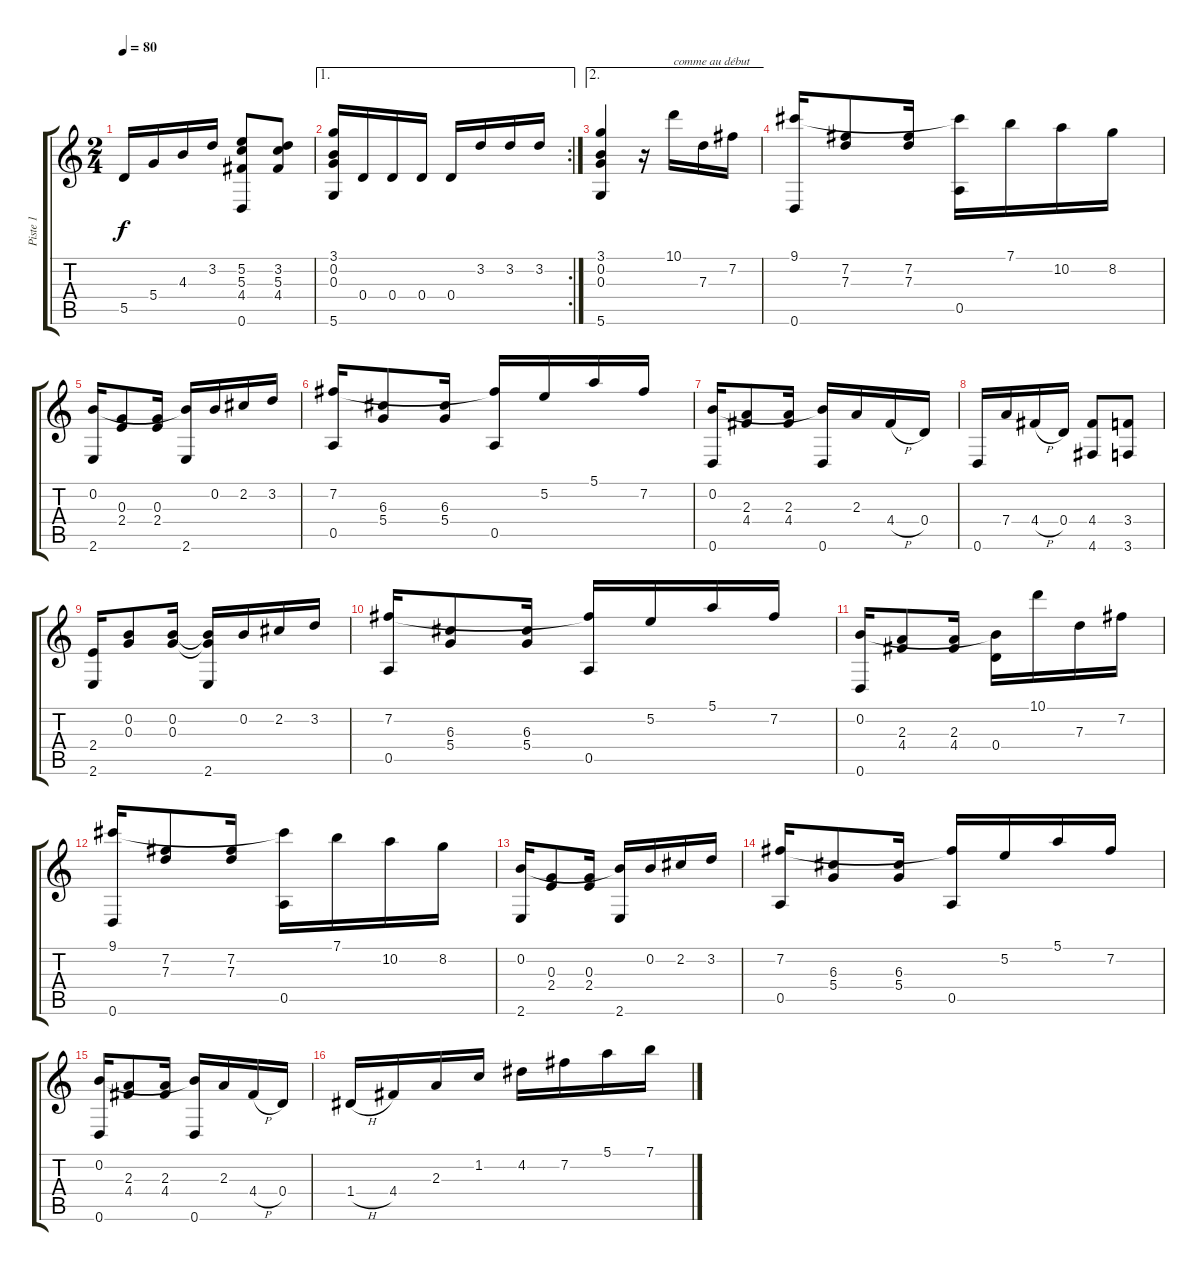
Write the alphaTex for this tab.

\track ("Piste 1" "Piste 1") {instrument acousticguitarnylon}
\staff {score tabs}
\tuning (E4 B3 G3 D3 A2 D2) {hide}
\ts (2 4)
\tempo 80
\clef g2
\ks c
5.5.16{dy f} 5.4.16 4.3.16 3.2.16 (5.2 5.3 4.4 0.6).8 (3.2 5.3 4.4).8 |
\ae 1
\rc 2
(3.1 0.2 0.3 5.6).16 0.4.16 0.4.16 0.4.16 0.4.16 3.2.16 3.2.16 3.2.16 |
\ae 2
(3.1 0.2 0.3 5.6).4 r.16 10.1.16{txt "comme au début"} 7.3.16 7.2.16 |
(9.1 0.6).16 (7.2 7.3).8 (7.2 7.3).16 (9.1{t} 0.5).16 7.1.16 10.2.16 8.2.16 |
(0.2 2.6).16 (0.3 2.4).8 (0.3 2.4).16 (0.2{t} 2.6).16 0.2.16 2.2.16 3.2.16 |
(7.2 0.5).16 (6.3 5.4).8 (6.3 5.4).16 (7.2{t} 0.5).16 5.2.16 5.1.16 7.2.16 |
(0.2 0.6).16 (2.3 4.4).8 (2.3 4.4).16 (0.2{t} 0.6).16 2.3.16 4.4{h}.16 0.4.16 |
0.6.16 7.4.16 4.4{h}.16 0.4.16 (4.4 4.6).8 (3.4 3.6).8 |
(2.4 2.6).16 (0.2 0.3).8 (0.2 0.3).16 (0.2{t} 0.3{t} 2.6).16 0.2.16 2.2.16 3.2.16 |
(7.2 0.5).16 (6.3 5.4).8 (6.3 5.4).16 (7.2{t} 0.5).16 5.2.16 5.1.16 7.2.16 |
(0.2 0.6).16 (2.3 4.4).8 (2.3 4.4).16 (0.2{t} 0.4).16 10.1.16 7.3.16 7.2.16 |
(9.1 0.6).16 (7.2 7.3).8 (7.2 7.3).16 (9.1{t} 0.5).16 7.1.16 10.2.16 8.2.16 |
(0.2 2.6).16 (0.3 2.4).8 (0.3 2.4).16 (0.2{t} 2.6).16 0.2.16 2.2.16 3.2.16 |
(7.2 0.5).16 (6.3 5.4).8 (6.3 5.4).16 (7.2{t} 0.5).16 5.2.16 5.1.16 7.2.16 |
(0.2 0.6).16 (2.3 4.4).8 (2.3 4.4).16 (0.2{t} 0.6).16 2.3.16 4.4{h}.16 0.4.16 |
1.4{h}.16 4.4.16 2.3.16 1.2.16 4.2.16 7.2.16 5.1.16 7.1.16
